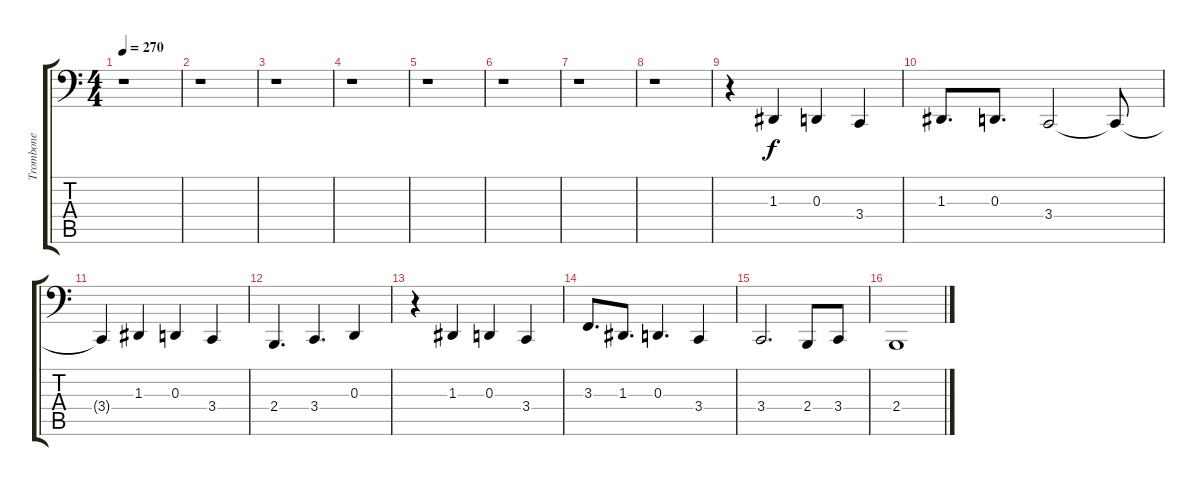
\track ("Trombone" "Trombone") {instrument trombone}
\staff {score tabs}
\tuning (C3 G2 D2 A1 E1 B0) {hide}
\ts (4 4)
\tempo 270
\clef f4
\ks c
r.1{dy f} |
r.1 |
r.1 |
r.1 |
r.1 |
r.1 |
r.1 |
r.1 |
r.4 1.3.4 0.3.4 3.4.4 |
1.3.8{d} 0.3.8{d} 3.4.2 3.4{t}.8 |
3.4{t}.4 1.3.4 0.3.4 3.4.4 |
2.4.4{d} 3.4.4{d} 0.3.4 |
r.4 1.3.4 0.3.4 3.4.4 |
3.3.8{d} 1.3.8{d} 0.3.4{d} 3.4.4 |
3.4.2{d} 2.4.8 3.4.8 |
2.4.1
